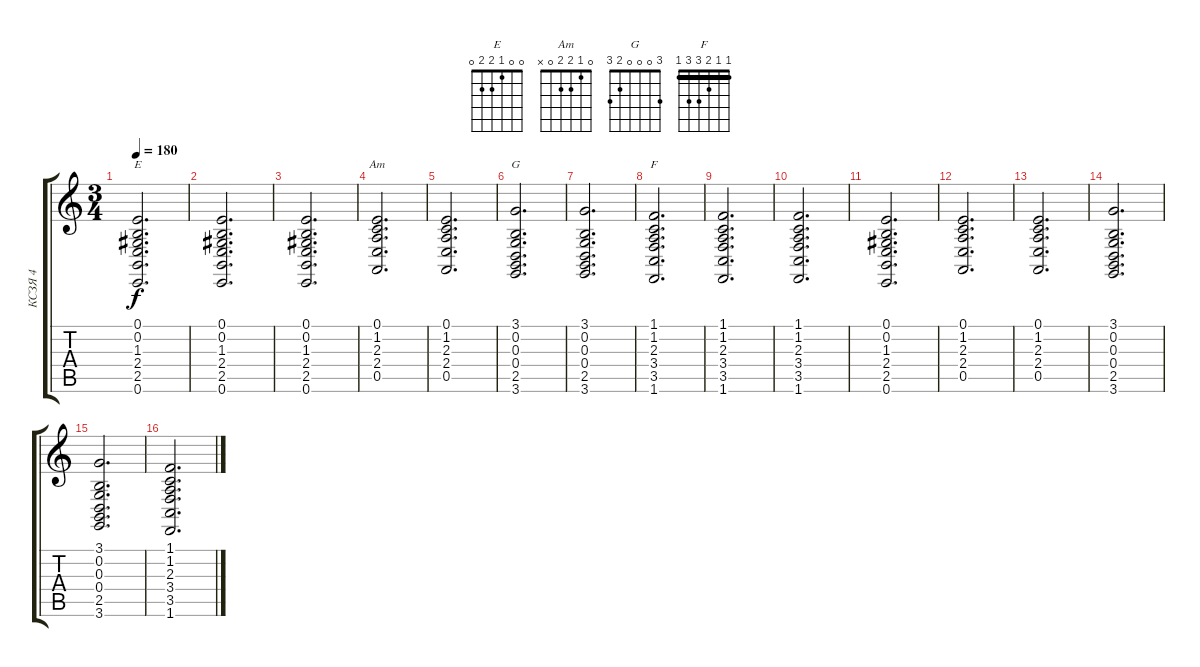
\track ("КСЗЯ 4" "КСЗЯ 4") {instrument stringensemble1}
\staff {score tabs}
\tuning (E4 B3 G3 D3 A2 E2) {hide}
\chord ("E" 0 0 1 2 2 0)
\chord ("Am" 0 1 2 2 0 x)
\chord ("G" 3 0 0 0 2 3)
\chord ("F" 1 1 2 3 3 1) {barre 1}
\ts (3 4)
\tempo 180
\clef g2
\ks c
(0.1 0.2 1.3 2.4 2.5 0.6).2{d ch "E" dy f} |
(0.1 0.2 1.3 2.4 2.5 0.6).2{d} |
(0.1 0.2 1.3 2.4 2.5 0.6).2{d} |
(0.1 1.2 2.3 2.4 0.5).2{d ch "Am"} |
(0.1 1.2 2.3 2.4 0.5).2{d} |
(3.1 0.2 0.3 0.4 2.5 3.6).2{d ch "G"} |
(3.1 0.2 0.3 0.4 2.5 3.6).2{d} |
(1.1 1.2 2.3 3.4 3.5 1.6).2{d ch "F"} |
(1.1 1.2 2.3 3.4 3.5 1.6).2{d} |
(1.1 1.2 2.3 3.4 3.5 1.6).2{d} |
(0.1 0.2 1.3 2.4 2.5 0.6).2{d} |
(0.1 1.2 2.3 2.4 0.5).2{d} |
(0.1 1.2 2.3 2.4 0.5).2{d} |
(3.1 0.2 0.3 0.4 2.5 3.6).2{d} |
(3.1 0.2 0.3 0.4 2.5 3.6).2{d} |
(1.1 1.2 2.3 3.4 3.5 1.6).2{d}
